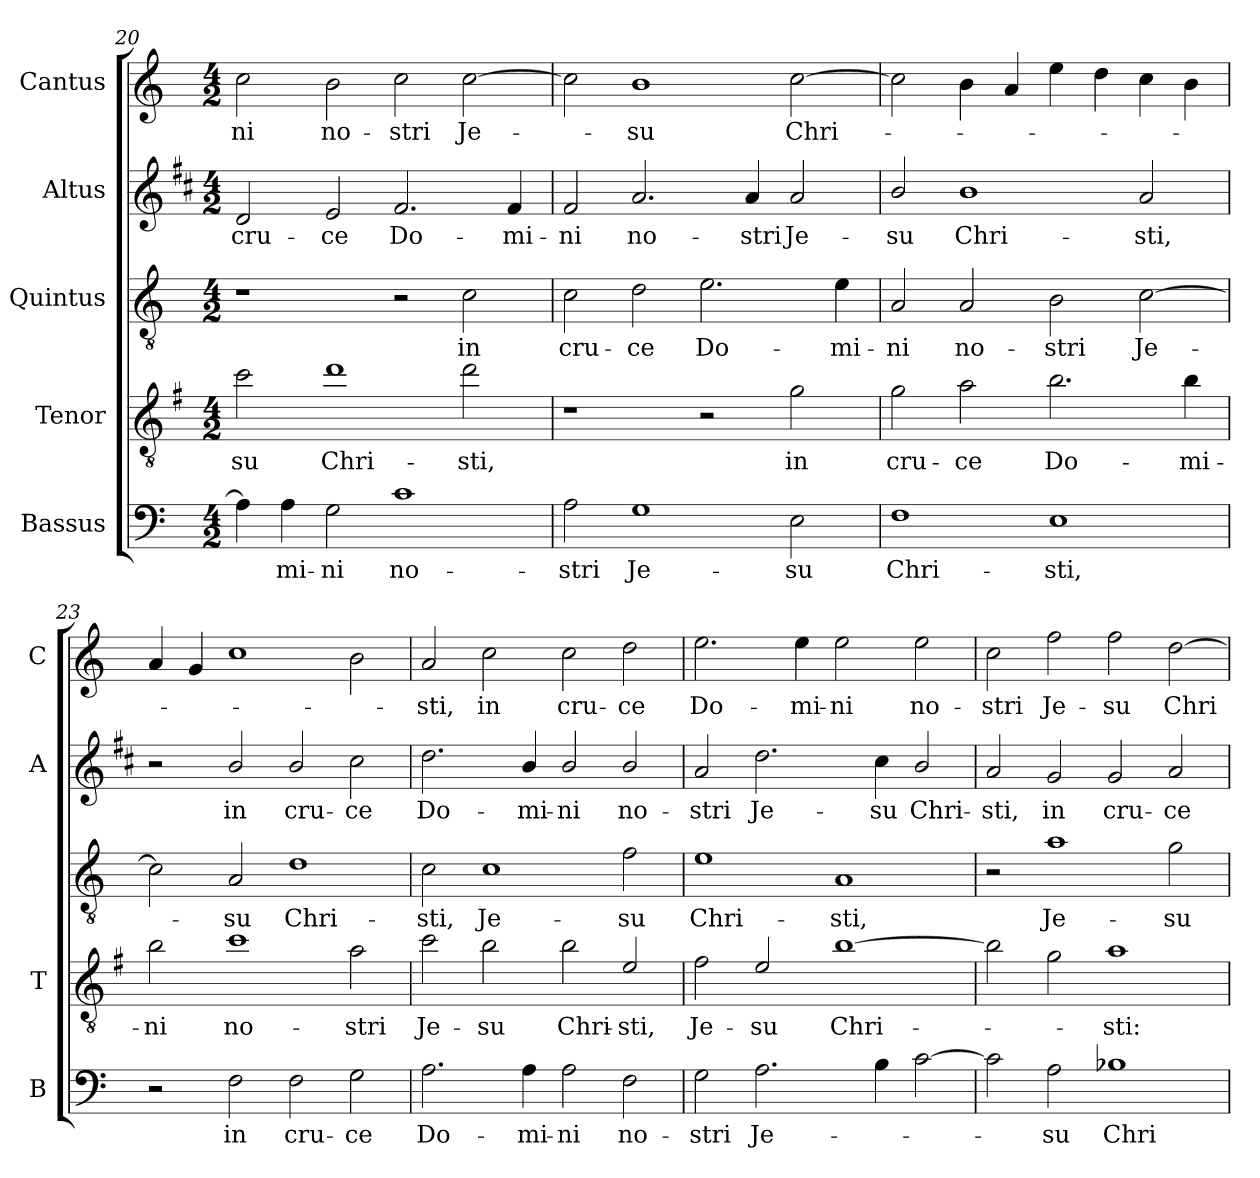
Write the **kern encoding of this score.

**kern	**text	**kern	**text	**kern	**text	**kern	**text	**kern	**text
*part5	*part5	*part4	*part4	*part3	*part3	*part2	*part2	*part1	*part1
*staff5	*staff5	*staff4	*staff4	*staff3	*staff3	*staff2	*staff2	*staff1	*staff1
*I"Bassus	*	*I"Tenor	*	*I"Quintus	*	*I"Altus	*	*I"Cantus	*
*I'B	*	*I'T	*	*	*	*I'A	*	*I'C	*
*clefF4	*	*clefGv2	*	*clefGv2	*	*clefG2	*	*clefG2	*
*	*	*ITrd4c7	*	*	*	*ITrd1c2	*	*	*
*k[]	*	*k[]	*	*k[]	*	*k[]	*	*k[]	*
*C:	*	*C:	*	*C:	*	*C:	*	*C:	*
*M4/2	*	*M4/2	*	*M4/2	*	*M4/2	*	*M4/2	*
=20	=20	=20	=20	=20	=20	=20	=20	=20	=20
!	!	!	!LO:LY:b	!	!	!	!LO:LY:b	!	!LO:LY:b
4A\]	.	2f\	-su	1r	.	2c/	cru-	2cc\	-ni
!	!LO:LY:b	!	!	!	!	!	!	!	!
4A\	-mi-	.	.	.	.	.	.	.	.
!	!LO:LY:b	!	!LO:LY:b	!	!	!	!LO:LY:b	!	!LO:LY:b
2G\	-ni	1g	Chri-	.	.	2d/	-ce	2b\	no-
!	!LO:LY:b	!	!	!	!	!	!LO:LY:b	!	!LO:LY:b
1c	no-	.	.	2r	.	2.e/	Do-	2cc\	-stri
!	!	!	!LO:LY:b	!	!LO:LY:b	!	!	!	!LO:LY:b
.	.	2g\	-sti,	2c\	in	.	.	[2cc\	Je-
!	!	!	!	!	!	!	!LO:LY:b	!	!
.	.	.	.	.	.	4e/	-mi-	.	.
=21	=21	=21	=21	=21	=21	=21	=21	=21	=21
!	!LO:LY:b	!	!	!	!LO:LY:b	!	!LO:LY:b	!	!
2A\	-stri	1r	.	2c\	cru-	2e/	-ni	2cc\]	.
!	!LO:LY:b	!	!	!	!LO:LY:b	!	!LO:LY:b	!	!LO:LY:b
1G	Je-	.	.	2d\	-ce	2.g/	no-	1b	-su
!	!	!	!	!	!LO:LY:b	!	!	!	!
.	.	2r	.	2.e\	Do-	.	.	.	.
!	!	!	!	!	!	!	!LO:LY:b	!	!
.	.	.	.	.	.	4g/	-stri	.	.
!	!LO:LY:b	!	!LO:LY:b	!	!	!	!LO:LY:b	!	!LO:LY:b
2E\	-su	2c\	in	.	.	2g/	Je-	[2cc\	Chri-
!	!	!	!	!	!LO:LY:b	!	!	!	!
.	.	.	.	4e\	-mi-	.	.	.	.
=22	=22	=22	=22	=22	=22	=22	=22	=22	=22
!	!LO:LY:b	!	!LO:LY:b	!	!LO:LY:b	!	!LO:LY:b	!	!
1F	Chri-	2c\	cru-	2A/	-ni	2a/	-su	2cc\]	.
!	!	!	!LO:LY:b	!	!LO:LY:b	!	!LO:LY:b	!	!
.	.	2d\	-ce	2A/	no-	1a	Chri-	4b\	.
.	.	.	.	.	.	.	.	4a/	.
!	!LO:LY:b	!	!LO:LY:b	!	!LO:LY:b	!	!	!	!
1E	-sti,	2.e\	Do-	2B\	-stri	.	.	4ee\	.
.	.	.	.	.	.	.	.	4dd\	.
!	!	!	!	!	!LO:LY:b	!	!LO:LY:b	!	!
.	.	.	.	[2c\	Je-	2g/	-sti,	4cc\	.
!	!	!	!LO:LY:b	!	!	!	!	!	!
.	.	4e\	-mi-	.	.	.	.	4b\	.
=23	=23	=23	=23	=23	=23	=23	=23	=23	=23
!	!	!	!LO:LY:b	!	!	!	!	!	!
2r	.	2e\	-ni	2c\]	.	2r	.	4a/	.
.	.	.	.	.	.	.	.	4g/	.
!	!LO:LY:b	!	!LO:LY:b	!	!LO:LY:b	!	!LO:LY:b	!	!
2F\	in	1f	no-	2A/	-su	2a/	in	1cc	.
!	!LO:LY:b	!	!	!	!LO:LY:b	!	!LO:LY:b	!	!
2F\	cru-	.	.	1d	Chri-	2a/	cru-	.	.
!	!LO:LY:b	!	!LO:LY:b	!	!	!	!LO:LY:b	!	!
2G\	-ce	2d\	-stri	.	.	2b\	-ce	2b\	.
!!LO:LB:g=z
=24	=24	=24	=24	=24	=24	=24	=24	=24	=24
!	!LO:LY:b	!	!LO:LY:b	!	!LO:LY:b	!	!LO:LY:b	!	!LO:LY:b
2.A\	Do-	2f\	Je-	2c\	-sti,	2.cc\	Do-	2a/	-sti,
!	!	!	!LO:LY:b	!	!LO:LY:b	!	!	!	!LO:LY:b
.	.	2e\	-su	1c	Je-	.	.	2cc\	in
!	!LO:LY:b	!	!	!	!	!	!LO:LY:b	!	!
4A\	-mi-	.	.	.	.	4a/	-mi-	.	.
!	!LO:LY:b	!	!LO:LY:b	!	!	!	!LO:LY:b	!	!LO:LY:b
2A\	-ni	2e\	Chri-	.	.	2a/	-ni	2cc\	cru-
!	!LO:LY:b	!	!LO:LY:b	!	!LO:LY:b	!	!LO:LY:b	!	!LO:LY:b
2F\	no-	2A/	-sti,	2f\	-su	2a/	no-	2dd\	-ce
=25	=25	=25	=25	=25	=25	=25	=25	=25	=25
!	!LO:LY:b	!	!LO:LY:b	!	!LO:LY:b	!	!LO:LY:b	!	!LO:LY:b
2G\	-stri	2B\	Je-	1e	Chri-	2g/	-stri	2.ee\	Do-
!	!LO:LY:b	!	!LO:LY:b	!	!	!	!LO:LY:b	!	!
2.A\	Je-	2A/	-su	.	.	2.cc\	Je-	.	.
!	!	!	!	!	!	!	!	!	!LO:LY:b
.	.	.	.	.	.	.	.	4ee\	-mi-
!	!	!	!LO:LY:b	!	!LO:LY:b	!	!	!	!LO:LY:b
.	.	[1e	Chri-	1A	-sti,	.	.	2ee\	-ni
!	!	!	!	!	!	!	!LO:LY:b	!	!
4B\	.	.	.	.	.	4b\	-su	.	.
!	!	!	!	!	!	!	!LO:LY:b	!	!LO:LY:b
[2c\	.	.	.	.	.	2a/	Chri-	2ee\	no-
=26	=26	=26	=26	=26	=26	=26	=26	=26	=26
!	!	!	!	!	!	!	!LO:LY:b	!	!LO:LY:b
2c\]	.	2e\]	.	2r	.	2g/	-sti,	2cc\	-stri
!	!LO:LY:b	!	!	!	!LO:LY:b	!	!LO:LY:b	!	!LO:LY:b
2A\	-su	2c\	.	1a	Je-	2f/	in	2ff\	Je-
!	!LO:LY:b	!	!LO:LY:b	!	!	!	!LO:LY:b	!	!LO:LY:b
1B-X	Chri-	1d	-sti:	.	.	2f/	cru-	2ff\	-su
!	!	!	!	!	!LO:LY:b	!	!LO:LY:b	!	!LO:LY:b
.	.	.	.	2g\	-su	2g/	-ce	[2dd\	Chri-
=	=	=	=	=	=	=	=	=	=
*-	*-	*-	*-	*-	*-	*-	*-	*-	*-
